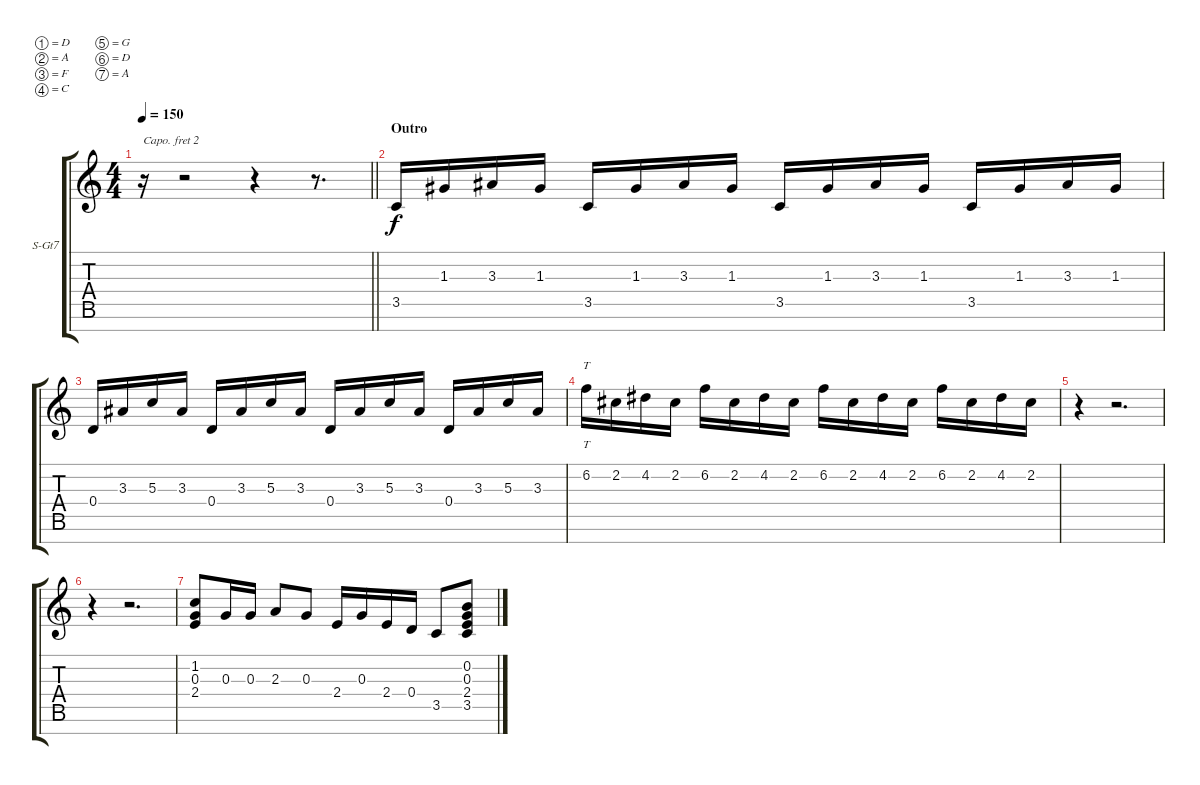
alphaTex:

\bracketExtendMode groupsimilarinstruments
\firstSystemTrackNameOrientation horizontal
\otherSystemsTrackNameOrientation horizontal
\track ("Banjo (Banjo)" "S-Gt7") {solo instrument banjo}
\staff {score tabs}
\capo 2
\tuning (D4 A3 F3 C3 G2 D2 A1)
\displaytranspose 12
\ts (4 4)
\tempo 150
\clef g2
\barLineRight lightlight
\ks c
r.16{dy f beam Down} r.2{beam Down} r.4{beam Down} r.8{d beam Down} |
\section ("" "Outro")
3.5.16{beam Up} 1.3{acc #}.16{beam Up} 3.3{acc #}.16{beam Up} 1.3{acc #}.16{beam Up} 3.5.16{beam Up} 1.3{acc #}.16{beam Up} 3.3{acc #}.16{beam Up} 1.3{acc #}.16{beam Up} 3.5.16{beam Up} 1.3{acc #}.16{beam Up} 3.3{acc #}.16{beam Up} 1.3{acc #}.16{beam Up} 3.5.16{beam Up} 1.3{acc #}.16{beam Up} 3.3{acc #}.16{beam Up} 1.3{acc #}.16{beam Up} |
0.4.16{beam Up} 3.3{acc #}.16{beam Up} 5.3.16{beam Up} 3.3{acc #}.16{beam Up} 0.4.16{beam Up} 3.3{acc #}.16{beam Up} 5.3.16{beam Up} 3.3{acc #}.16{beam Up} 0.4.16{beam Up} 3.3{acc #}.16{beam Up} 5.3.16{beam Up} 3.3{acc #}.16{beam Up} 0.4.16{beam Up} 3.3{acc #}.16{beam Up} 5.3.16{beam Up} 3.3{acc #}.16{beam Up} |
6.2.16{tt beam Down} 2.2{acc #}.16{beam Down} 4.2{acc #}.16{beam Down} 2.2{acc #}.16{beam Down} 6.2.16{beam Down} 2.2{acc #}.16{beam Down} 4.2{acc #}.16{beam Down} 2.2{acc #}.16{beam Down} 6.2.16{beam Down} 2.2{acc #}.16{beam Down} 4.2{acc #}.16{beam Down} 2.2{acc #}.16{beam Down} 6.2.16{beam Down} 2.2{acc #}.16{beam Down} 4.2{acc #}.16{beam Down} 2.2{acc #}.16{beam Down} |
r.4{beam Down} r.2{d beam Down} |
r.4{beam Down} r.2{d beam Down} |
(1.2 0.3 2.4).8{beam Up} 0.3.16{beam Up} 0.3.16{beam Up} 2.3.8{beam Up} 0.3.8{beam Up} 2.4.16{beam Up} 0.3.16{beam Up} 2.4.16{beam Up} 0.4.16{beam Up} 3.5.8{beam Up} (0.2 0.3 2.4 3.5).8{beam Up}
